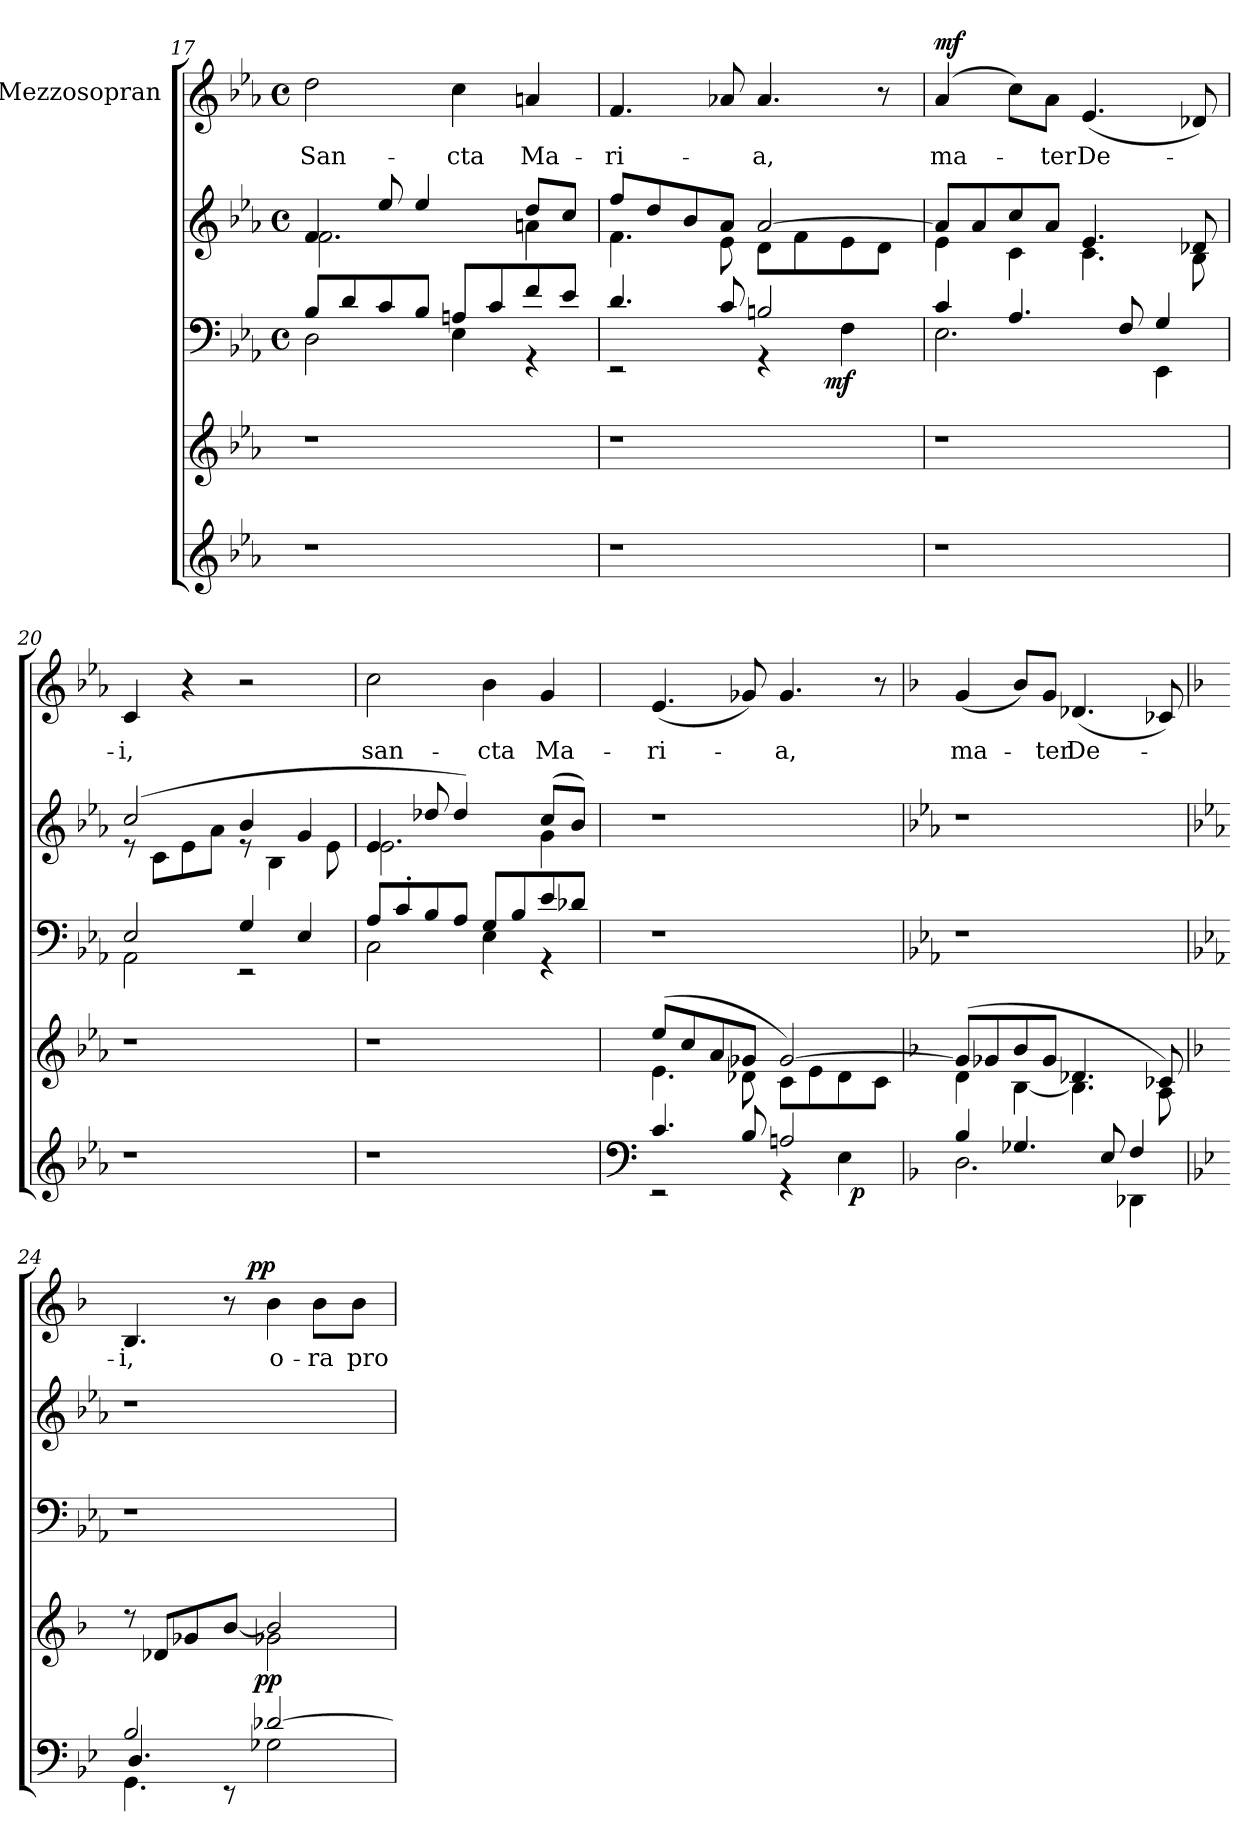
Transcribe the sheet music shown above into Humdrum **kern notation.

**kern	**dynam	**kern	**dynam	**kern	**dynam	**kern	**kern	**text	**dynam
*part5	*part5	*part4	*part4	*part3	*part3	*part2	*part1	*part1	*part1
*staff5	*staff5	*staff4	*staff4	*staff3	*staff3	*staff2	*staff1	*staff1	*staff1
*	*	*	*	*	*	*	*I"Mezzosopran	*	*
*clefG2	*	*clefG2	*	*clefF4	*	*clefG2	*clefG2	*	*
*k[b-e-a-]	*	*k[b-e-a-]	*	*k[b-e-a-]	*	*k[b-e-a-]	*k[b-e-a-]	*	*
*E-:	*	*E-:	*	*E-:	*	*E-:	*E-:	*	*
*	*	*	*	*M4/4	*	*M4/4	*M4/4	*	*
*	*	*	*	*met(c)	*	*met(c)	*met(c)	*	*
=17	=17	=17	=17	=17	=17	=17	=17	=17	=17
*	*	*	*	*^	*	*^	*	*	*
!	!	!	!	!	!	!	!	!	!	!LO:LY:b	!
1r	.	1r	.	8B-/L	2D\	.	4f/	2.f\	2dd\	San-	.
.	.	.	.	8d/	.	.	.	.	.	.	.
.	.	.	.	8c/	.	.	8ee-/	.	.	.	.
.	.	.	.	8B-/J	.	.	4ee-/	.	.	.	.
!	!	!	!	!	!	!	!	!	!	!LO:LY:b	!
.	.	.	.	8An/L	4E-\	.	.	.	4cc\	-cta	.
.	.	.	.	8c/	.	.	8ryy	.	.	.	.
!	!	!	!	!	!	!	!	!	!	!LO:LY:b	!
.	.	.	.	8f/	4rGG	.	8dd/L	4an\	4an/	Ma-	.
.	.	.	.	8e-/J	.	.	8cc/J	.	.	.	.
!!LO:PB:g=z
=18	=18	=18	=18	=18	=18	=18	=18	=18	=18	=18	=18
!	!	!	!	!	!	!	!	!	!	!LO:LY:b	!
*	*	*	*	*	*^	*	*	*	*	*	*
1r	.	1r	.	4.d/	2rEE	2ryy	.	8ff/L	4.f\	4.f/	-ri-	.
.	.	.	.	.	.	.	.	8dd/	.	.	.	.
.	.	.	.	.	.	.	.	8b-/	.	.	.	.
.	.	.	.	8c/	.	.	.	8a-/J	8e-\	8a-X/	.	.
!	!	!	!	!	!	!	!	!	!	!	!LO:LY:b	!
.	.	.	.	2Bn/	4rGG	8..ryy	.	[>2a-/	8d\L	4.a-/	-a,	.
.	.	.	.	.	.	.	.	.	8f\	.	.	.
!	!	!	!	!	!	!	!LO:DY:b	!	!	!	!	!
.	.	.	.	.	.	4ryy	mf	.	.	.	.	.
.	.	.	.	.	4F\	.	.	.	8e-\	.	.	.
.	.	.	.	.	.	.	.	.	8d\J	8r	.	.
.	.	.	.	.	.	32ryy	.	.	.	.	.	.
=19	=19	=19	=19	=19	=19	=19	=19	=19	=19	=19	=19	=19
!	!	!	!	!	!	!	!	!	!	!	!LO:LY:b	!LO:DY:a
*	*	*	*	*	*v	*v	*	*	*	*	*	*
1r	.	1r	.	4c/	2.E-\	.	8a-/L]	4e-\	(4a-/	ma-	mf
.	.	.	.	.	.	.	8a-/	.	.	.	.
.	.	.	.	4.A-/	.	.	8cc/	4c\	8cc\L)	.	.
!	!	!	!	!	!	!	!	!	!	!LO:LY:b	!
.	.	.	.	.	.	.	8a-/J	.	8a-\J	-ter	.
!	!	!	!	!	!	!	!	!	!	!LO:LY:b	!
.	.	.	.	.	.	.	4.e-/	4.c\	(<4.e-/	De-	.
.	.	.	.	8F/	.	.	.	.	.	.	.
.	.	.	.	4G/	4EE-\	.	.	.	.	.	.
.	.	.	.	.	.	.	8d-X/	8B-\	8d-X/)	.	.
=20	=20	=20	=20	=20	=20	=20	=20	=20	=20	=20	=20
!	!	!	!	!	!	!	!	!	!	!LO:LY:b	!
1r	.	1r	.	2E-/	2AA-\	.	(2cc/	8re	4c/	-i,	.
.	.	.	.	.	.	.	.	8c\L	.	.	.
.	.	.	.	.	.	.	.	8e-\	4r	.	.
.	.	.	.	.	.	.	.	8a-\J	.	.	.
.	.	.	.	4G/	2rEE	.	4b-/	8re	2r	.	.
.	.	.	.	.	.	.	.	4B-\	.	.	.
.	.	.	.	4E-/	.	.	4g/	.	.	.	.
.	.	.	.	.	.	.	.	8e-\	.	.	.
=21	=21	=21	=21	=21	=21	=21	=21	=21	=21	=21	=21
!	!	!	!	!	!	!	!	!	!	!LO:LY:b	!
1r	.	1r	.	8A-/L	2C\	.	4e-/	2.e-\	2cc\	san-	.
.	.	.	.	8c'>/	.	.	.	.	.	.	.
.	.	.	.	8B-/	.	.	8dd-X/	.	.	.	.
.	.	.	.	8A-/J	.	.	4dd-/)	.	.	.	.
!	!	!	!	!	!	!	!	!	!	!LO:LY:b	!
.	.	.	.	8G/L	4E-\	.	.	.	4b-\	-cta	.
.	.	.	.	8B-/	.	.	8ryy	.	.	.	.
!	!	!	!	!	!	!	!	!	!	!LO:LY:b	!
.	.	.	.	8e-/	4rGG	.	(>8cc/L	4g\	4g/	Ma-	.
.	.	.	.	8d-X/J	.	.	8b-/J)	.	.	.	.
*	*	*	*	*v	*v	*	*	*	*	*	*
*	*	*	*	*	*	*v	*v	*	*	*
!!LO:LB:g=z
=22	=22	=22	=22	=22	=22	=22	=22	=22	=22
*clefF4	*	*	*	*	*	*	*	*	*
*^	*	*^	*	*	*	*	*	*	*
!	!	!	!	!	!	!	!	!	!	!LO:LY:b	!
*	*^	*	*	*	*	*	*	*	*	*	*
4.c/	2rEE	2ryy	.	(>8ee-/L	4.e-\	.	1r	.	1r	(<4.e-/	-ri-	.
.	.	.	.	8cc/	.	.	.	.	.	.	.	.
.	.	.	.	8a-/	.	.	.	.	.	.	.	.
8B-/	.	.	.	8g-X/J	8d-X\	.	.	.	.	8g-X/)	.	.
!	!	!	!	!	!	!	!	!	!	!	!LO:LY:b	!
2An/	4rGG	4ryy	.	[>2g-/)	8c\L	.	.	.	.	4.g-/	-a,	.
.	.	.	.	.	8e-\	.	.	.	.	.	.	.
.	4E-\	32ryy	.	.	8d-\	.	.	.	.	.	.	.
!	!	!	!LO:DY:b	!	!	!	!	!	!	!	!	!
.	.	8..ryy	p	.	.	.	.	.	.	.	.	.
.	.	.	.	.	8c\J	.	.	.	.	8r	.	.
*v	*v	*v	*	*	*	*	*	*	*	*	*	*
=23	=23	=23	=23	=23	=23	=23	=23	=23	=23	=23
*k[b-]	*	*k[b-]	*	*	*	*	*	*k[b-]	*	*
*F:	*	*F:	*	*	*	*	*	*F:	*	*
*^	*	*	*	*	*	*	*	*	*	*
*	*^	*	*	*	*	*	*	*	*	*	*
!	!	!	!	!	!	!	!	!	!	!	!LO:LY:b	!
*	*v	*v	*	*	*	*	*	*	*	*	*	*
4B-/	2.D\	.	(>8g-/L]	4d\	.	1r	.	1r	(4g/	ma-	.
.	.	.	8g-X/	.	.	.	.	.	.	.	.
4.G-X/	.	.	8b-/	[<4B-\	.	.	.	.	8b-/L)	.	.
!	!	!	!	!	!	!	!	!	!	!LO:LY:b	!
.	.	.	8g-/J	.	.	.	.	.	8g/J	-ter	.
!	!	!	!	!	!	!	!	!	!	!LO:LY:b	!
.	.	.	4.d-X/	4.B-\]	.	.	.	.	(<4.d-X/	De-	.
8E/	.	.	.	.	.	.	.	.	.	.	.
4F/	4DD-X\	.	.	.	.	.	.	.	.	.	.
.	.	.	8c-X/)	8A\	.	.	.	.	8c-X/)	.	.
*v	*v	*	*	*	*	*	*	*	*	*	*
*	*	*v	*v	*	*	*	*	*	*	*
=24	=24	=24	=24	=24	=24	=24	=24	=24	=24
*k[b-e-]	*	*	*	*	*	*	*	*	*
*B-:	*	*	*	*	*	*	*	*	*
*^	*	*^	*	*	*	*	*	*	*
*	*^	*	*	*	*	*	*	*	*	*	*
!	!	!	!	!	!	!	!	!	!	!	!LO:LY:b	!
*	*	*	*	*	*^	*	*	*	*	*^	*	*
2B-/	4.GG\	4.D/	.	8rdd	2ryy	4...ryy	.	1r	.	1r	4.B-/	3ryy	-i,	.
.	.	.	.	8d-X/L	.	.	.	.	.	.	.	.	.	.
.	.	.	.	8g-X/	.	.	.	.	.	.	.	.	.	.
.	.	.	.	.	.	.	.	.	.	.	.	12.ryy	.	.
.	8rEE	2ryy	.	[>8b-/J	.	.	.	.	.	.	8r	.	.	.
!	!	!	!	!	!	!	!	!	!	!	!	!	!	!LO:DY:a
.	.	.	.	.	.	.	.	.	.	.	.	3ryy	.	pp
!	!	!	!	!	!	!	!LO:DY:b	!	!	!	!	!	!	!
.	.	.	.	.	.	2ryy	pp	.	.	.	.	.	.	.
!	!	!	!	!	!	!	!	!	!	!	!	!	!LO:LY:b	!
[>2d-X/	2G-X\	.	.	2b-/]	2g-X\	.	.	.	.	.	4b-\	.	o-	.
!	!	!	!	!	!	!	!	!	!	!	!	!	!LO:LY:b	!
.	.	.	.	.	.	.	.	.	.	.	8b-\L	.	-ra	.
.	.	.	.	.	.	.	.	.	.	.	.	6ryy	.	.
!	!	!	!	!	!	!	!	!	!	!	!	!	!LO:LY:b	!
.	.	8ryy	.	.	.	.	.	.	.	.	8b-\J	.	pro-	.
.	.	.	.	.	.	.	.	.	.	.	.	24ryy	.	.
.	.	.	.	.	.	32ryy	.	.	.	.	.	.	.	.
*v	*v	*v	*	*	*	*	*	*	*	*	*v	*v	*	*
*	*	*v	*v	*v	*	*	*	*	*	*	*
=	=	=	=	=	=	=	=	=	=
*-	*-	*-	*-	*-	*-	*-	*-	*-	*-
